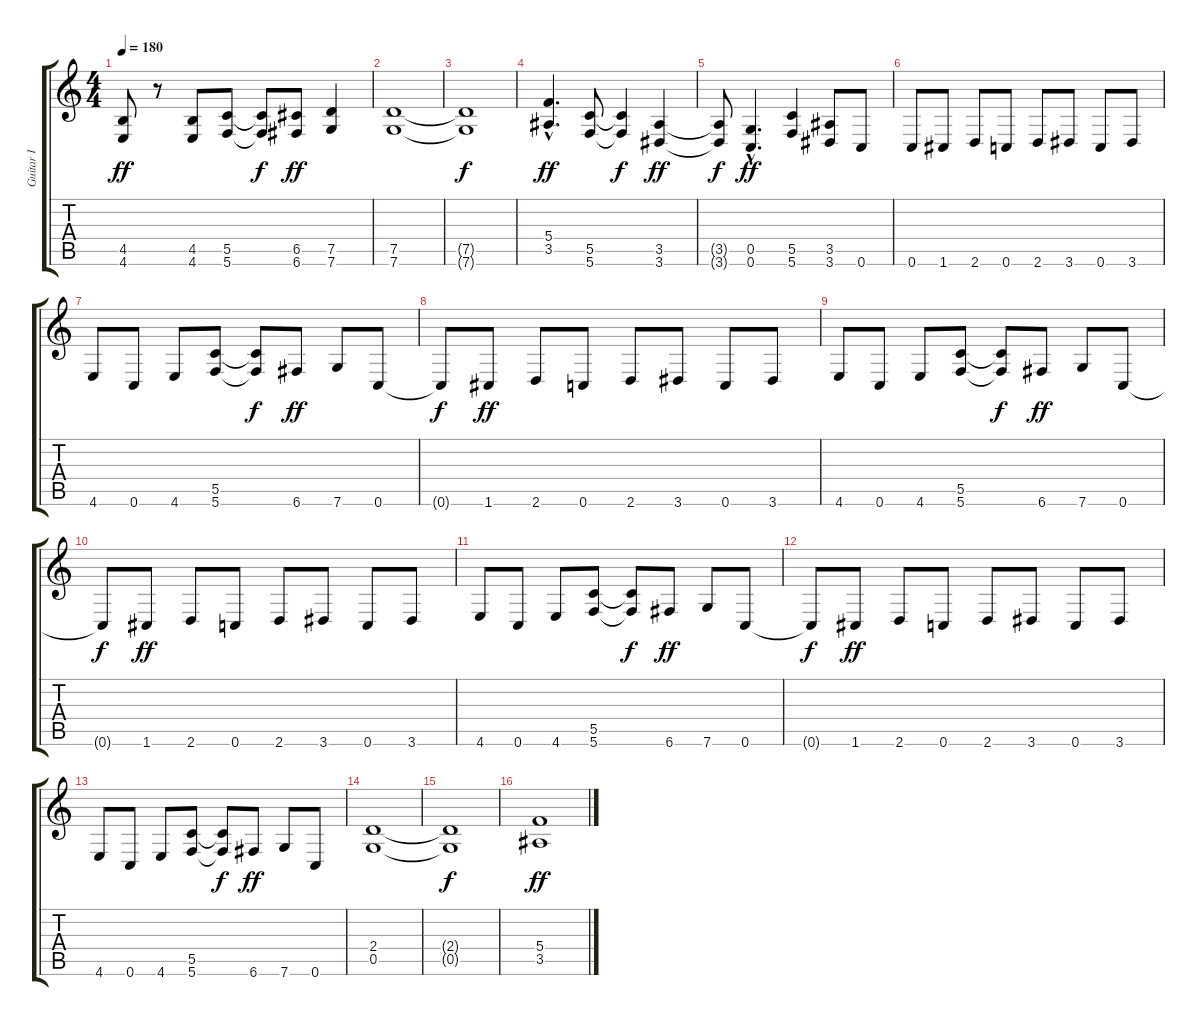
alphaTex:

\track ("Guitar I" "Guitar I") {instrument distortionguitar}
\staff {score tabs}
\tuning (D4 A3 F3 C3 G2 C2) {hide}
\ts (4 4)
\tempo 180
\clef g2
\ks c
(4.5 4.6).8{dy ff} r.8 (4.5 4.6).8 (5.5 5.6).8 (5.5{t} 5.6{t}).8{dy f} (6.5 6.6).8{dy ff} (7.5 7.6).4 |
(7.5 7.6).1 |
(7.5{t} 7.6{t}).1{dy f} |
(5.4{hac} 3.5{hac}).4{d dy ff} (5.5 5.6).8 (5.5{t} 5.6{t}).4{dy f} (3.5 3.6).4{dy ff} |
(3.5{t} 3.6{t}).8{dy f} (0.5{hac} 0.6{hac}).4{d dy ff} (5.5 5.6).4 (3.5 3.6).8 0.6.8 |
0.6.8 1.6.8 2.6.8 0.6.8 2.6.8 3.6.8 0.6.8 3.6.8 |
4.6.8 0.6.8 4.6.8 (5.5 5.6).8 (5.5{t} 5.6{t}).8{dy f} 6.6.8{dy ff} 7.6.8 0.6.8 |
0.6{t}.8{dy f} 1.6.8{dy ff} 2.6.8 0.6.8 2.6.8 3.6.8 0.6.8 3.6.8 |
4.6.8 0.6.8 4.6.8 (5.5 5.6).8 (5.5{t} 5.6{t}).8{dy f} 6.6.8{dy ff} 7.6.8 0.6.8 |
0.6{t}.8{dy f} 1.6.8{dy ff} 2.6.8 0.6.8 2.6.8 3.6.8 0.6.8 3.6.8 |
4.6.8 0.6.8 4.6.8 (5.5 5.6).8 (5.5{t} 5.6{t}).8{dy f} 6.6.8{dy ff} 7.6.8 0.6.8 |
0.6{t}.8{dy f} 1.6.8{dy ff} 2.6.8 0.6.8 2.6.8 3.6.8 0.6.8 3.6.8 |
4.6.8 0.6.8 4.6.8 (5.5 5.6).8 (5.5{t} 5.6{t}).8{dy f} 6.6.8{dy ff} 7.6.8 0.6.8 |
(2.4 0.5).1 |
(2.4{t} 0.5{t}).1{dy f} |
(5.4 3.5).1{dy ff}
